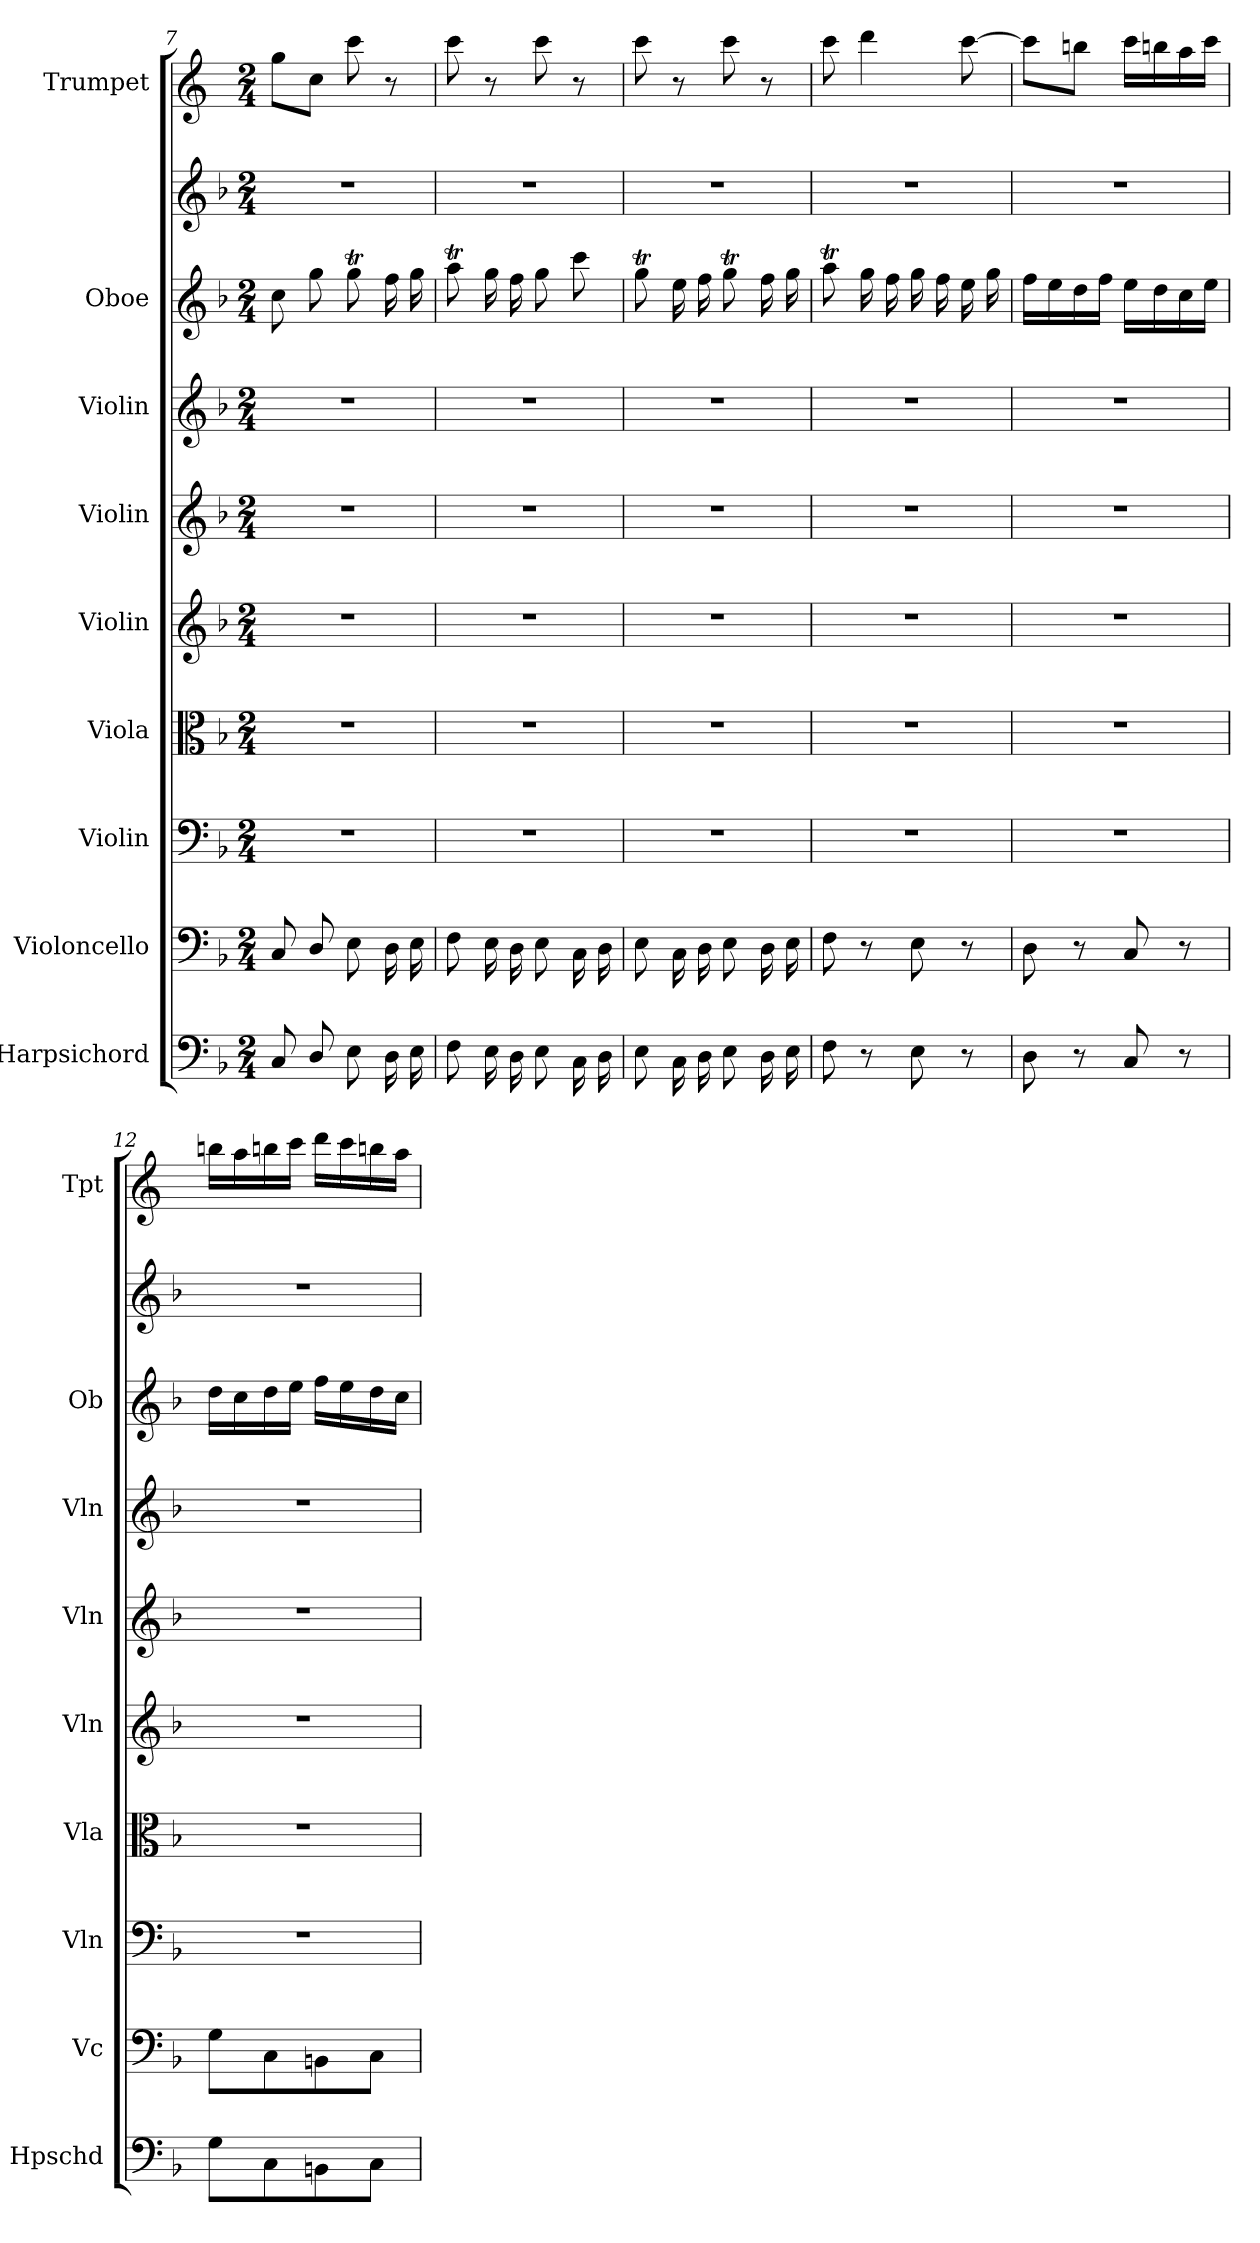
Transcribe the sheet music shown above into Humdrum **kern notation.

**kern	**kern	**kern	**kern	**kern	**kern	**kern	**kern	**kern	**kern
*part10	*part9	*part8	*part7	*part6	*part5	*part4	*part3	*part2	*part1
*staff10	*staff9	*staff8	*staff7	*staff6	*staff5	*staff4	*staff3	*staff2	*staff1
*I"Harpsichord	*I"Violoncello	*I"Violin	*I"Viola	*I"Violin	*I"Violin	*I"Violin	*I"Oboe	*	*I"Trumpet
*I'Hpschd	*I'Vc	*I'Vln	*I'Vla	*I'Vln	*I'Vln	*I'Vln	*I'Ob	*	*I'Tpt
*clefF4	*clefF4	*clefF4	*clefC3	*clefG2	*clefG2	*clefG2	*clefG2	*clefG2	*clefG2
*	*	*	*	*	*	*	*	*	*ITrd1c2
*k[b-]	*k[b-]	*k[b-]	*k[b-]	*k[b-]	*k[b-]	*k[b-]	*k[b-]	*k[b-]	*k[b-e-]
*F:	*F:	*F:	*F:	*F:	*F:	*F:	*F:	*F:	*B-:
*M2/4	*M2/4	*M2/4	*M2/4	*M2/4	*M2/4	*M2/4	*M2/4	*M2/4	*M2/4
=7	=7	=7	=7	=7	=7	=7	=7	=7	=7
8C/	8C/	2r	2r	2r	2r	2r	8cc\	2r	8ff\L
8D/	8D/	.	.	.	.	.	8gg\	.	8b-\J
8E\	8E\	.	.	.	.	.	8ggT\	.	8bb-\
16D\	16D\	.	.	.	.	.	16ff\	.	8r
16E\	16E\	.	.	.	.	.	16gg\	.	.
=8	=8	=8	=8	=8	=8	=8	=8	=8	=8
8F\	8F\	2r	2r	2r	2r	2r	8aat\	2r	8bb-\
16E\	16E\	.	.	.	.	.	16gg\	.	8r
16D\	16D\	.	.	.	.	.	16ff\	.	.
8E\	8E\	.	.	.	.	.	8gg\	.	8bb-\
16C\	16C\	.	.	.	.	.	8ccc\	.	8r
16D\	16D\	.	.	.	.	.	.	.	.
=9	=9	=9	=9	=9	=9	=9	=9	=9	=9
8E\	8E\	2r	2r	2r	2r	2r	8ggT\	2r	8bb-\
16C\	16C\	.	.	.	.	.	16ee\	.	8r
16D\	16D\	.	.	.	.	.	16ff\	.	.
8E\	8E\	.	.	.	.	.	8ggT\	.	8bb-\
16D\	16D\	.	.	.	.	.	16ff\	.	8r
16E\	16E\	.	.	.	.	.	16gg\	.	.
=10	=10	=10	=10	=10	=10	=10	=10	=10	=10
8F\	8F\	2r	2r	2r	2r	2r	8aat\	2r	8bb-\
8r	8r	.	.	.	.	.	16gg\	.	4ccc\
.	.	.	.	.	.	.	16ff\	.	.
8E\	8E\	.	.	.	.	.	16gg\	.	.
.	.	.	.	.	.	.	16ff\	.	.
8r	8r	.	.	.	.	.	16ee\	.	[8bb-\
.	.	.	.	.	.	.	16gg\	.	.
=11	=11	=11	=11	=11	=11	=11	=11	=11	=11
8D\	8D\	2r	2r	2r	2r	2r	16ff\LL	2r	8bb-\L]
.	.	.	.	.	.	.	16ee\	.	.
8r	8r	.	.	.	.	.	16dd\	.	8aan\J
.	.	.	.	.	.	.	16ff\JJ	.	.
8C/	8C/	.	.	.	.	.	16ee\LL	.	16bb-\LL
.	.	.	.	.	.	.	16dd\	.	16aan\
8r	8r	.	.	.	.	.	16cc\	.	16gg\
.	.	.	.	.	.	.	16ee\JJ	.	16bb-\JJ
=12	=12	=12	=12	=12	=12	=12	=12	=12	=12
8G\L	8G\L	2r	2r	2r	2r	2r	16dd\LL	2r	16aan\LL
.	.	.	.	.	.	.	16cc\	.	16gg\
8C\	8C\	.	.	.	.	.	16dd\	.	16aan\
.	.	.	.	.	.	.	16ee\JJ	.	16bb-\JJ
8BBn\	8BBn\	.	.	.	.	.	16ff\LL	.	16ccc\LL
.	.	.	.	.	.	.	16ee\	.	16bb-\
8C\J	8C\J	.	.	.	.	.	16dd\	.	16aan\
.	.	.	.	.	.	.	16cc\JJ	.	16gg\JJ
=	=	=	=	=	=	=	=	=	=
*-	*-	*-	*-	*-	*-	*-	*-	*-	*-
